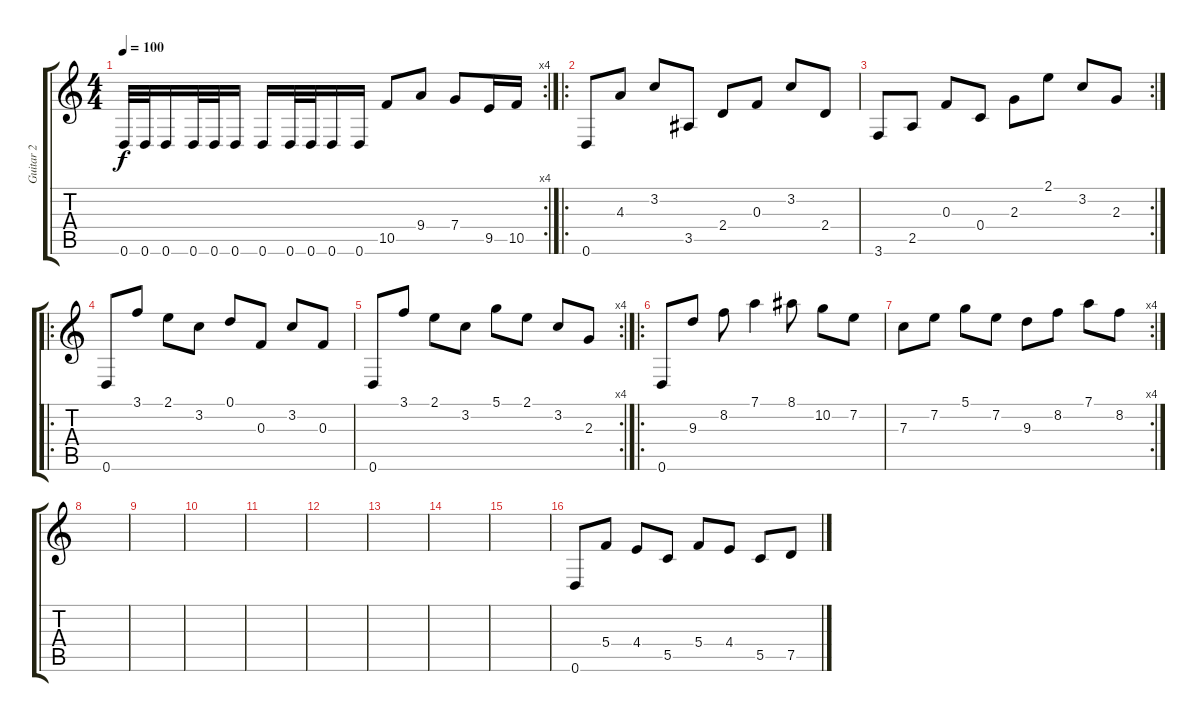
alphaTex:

\track ("Guitar 2" "Guitar 2") {instrument distortionguitar}
\staff {score tabs}
\tuning (D4 A3 F3 C3 G2 D2) {hide}
\rc 4
\ts (4 4)
\tempo 100
\clef g2
\ks c
0.6.32{dy f balance 14} 0.6.32 0.6.16 0.6.32 0.6.32 0.6.16 0.6.16 0.6.32 0.6.32 0.6.16 0.6.16 10.5.8 9.4.8 7.4.8 9.5.16 10.5.16 |
\ro
0.6.8{volume 14 balance 8 instrument acousticguitarsteel} 4.3.8 3.2.8 3.5.8 2.4.8 0.3.8 3.2.8 2.4.8 |
\rc 2
3.6.8 2.5.8 0.3.8 0.4.8 2.3.8 2.1.8 3.2.8 2.3.8 |
\ro
0.6.8{volume 14 instrument acousticguitarsteel} 3.1.8 2.1.8 3.2.8 0.1.8 0.3.8 3.2.8 0.3.8 |
\rc 4
0.6.8 3.1.8 2.1.8 3.2.8 5.1.8 2.1.8 3.2.8 2.3.8 |
\ro
0.6.8{volume 14 instrument acousticguitarsteel} 9.3.8 8.2.8 7.1.4 8.1.8 10.2.8 7.2.8 |
\rc 4
7.3.8 7.2.8 5.1.8 7.2.8 9.3.8 8.2.8 7.1.8 8.2.8 |
|
|
|
|
|
|
|
|
0.6.8{volume 13 balance 14 instrument distortionguitar} 5.4.8 4.4.8 5.5.8 5.4.8 4.4.8 5.5.8 7.5.8
